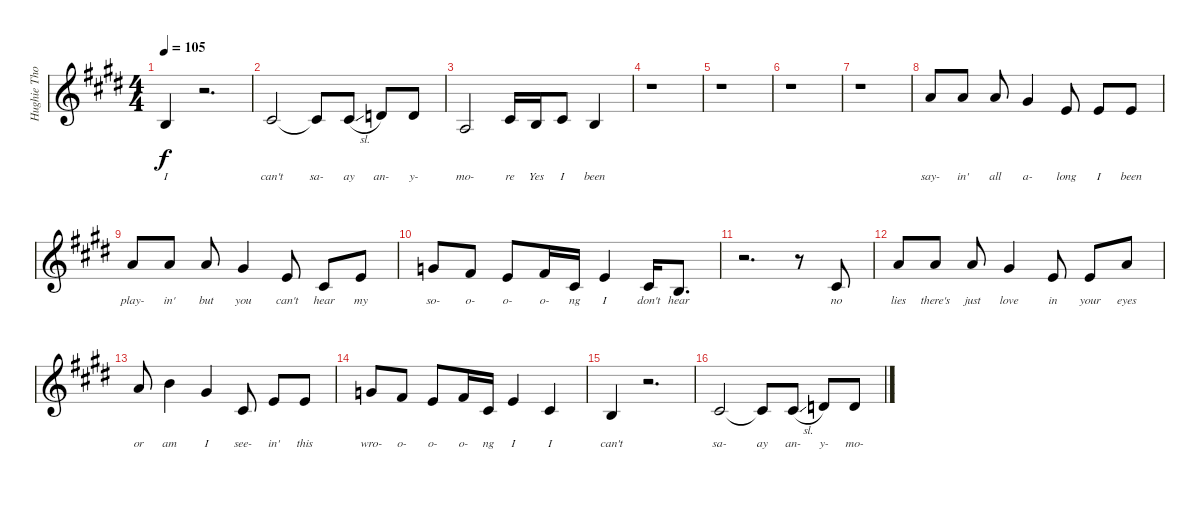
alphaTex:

\track ("Hughie Thomasson Vocals" "Hughie Tho") {instrument violin}
\staff {score}
\tuning (E4 B3 G3 D3 A2 E2) {hide}
\ts (4 4)
\tempo 105
\clef g2
\ks e
4.3{t}.4{lyrics (0 "I") lyrics (1 "") lyrics (2 "") lyrics (3 "") lyrics (4 "") dy f} r.2{d} |
6.3.2{lyrics (0 "can't") lyrics (1 "") lyrics (2 "") lyrics (3 "") lyrics (4 "")} 6.3{t}.8{lyrics (0 "sa-") lyrics (1 "") lyrics (2 "") lyrics (3 "") lyrics (4 "")} 6.3{sl}.8{lyrics (0 "ay") lyrics (1 "") lyrics (2 "") lyrics (3 "") lyrics (4 "")} 7.3.8{lyrics (0 "an-") lyrics (1 "") lyrics (2 "") lyrics (3 "") lyrics (4 "")} 7.3.8{lyrics (0 "y-") lyrics (1 "") lyrics (2 "") lyrics (3 "") lyrics (4 "")} |
7.4.2{lyrics (0 "mo-") lyrics (1 "") lyrics (2 "") lyrics (3 "") lyrics (4 "")} 6.3.16{lyrics (0 "re") lyrics (1 "") lyrics (2 "") lyrics (3 "") lyrics (4 "")} 4.3.16{lyrics (0 "Yes") lyrics (1 "") lyrics (2 "") lyrics (3 "") lyrics (4 "")} 6.3.8{lyrics (0 "I") lyrics (1 "") lyrics (2 "") lyrics (3 "") lyrics (4 "")} 4.3.4{lyrics (0 "been") lyrics (1 "") lyrics (2 "") lyrics (3 "") lyrics (4 "")} |
r.1 |
r.1 |
r.1 |
r.1 |
5.1.8{lyrics (0 "say-") lyrics (1 "") lyrics (2 "") lyrics (3 "") lyrics (4 "")} 5.1.8{lyrics (0 "in'") lyrics (1 "") lyrics (2 "") lyrics (3 "") lyrics (4 "")} 5.1.8{lyrics (0 "all") lyrics (1 "") lyrics (2 "") lyrics (3 "") lyrics (4 "")} 4.1.4{lyrics (0 "a-") lyrics (1 "") lyrics (2 "") lyrics (3 "") lyrics (4 "")} 5.2.8{lyrics (0 "long") lyrics (1 "") lyrics (2 "") lyrics (3 "") lyrics (4 "")} 5.2.8{lyrics (0 "I") lyrics (1 "") lyrics (2 "") lyrics (3 "") lyrics (4 "")} 5.2.8{lyrics (0 "been") lyrics (1 "") lyrics (2 "") lyrics (3 "") lyrics (4 "")} |
5.1.8{lyrics (0 "play-") lyrics (1 "") lyrics (2 "") lyrics (3 "") lyrics (4 "")} 5.1.8{lyrics (0 "in'") lyrics (1 "") lyrics (2 "") lyrics (3 "") lyrics (4 "")} 5.1.8{lyrics (0 "but") lyrics (1 "") lyrics (2 "") lyrics (3 "") lyrics (4 "")} 4.1.4{lyrics (0 "you") lyrics (1 "") lyrics (2 "") lyrics (3 "") lyrics (4 "")} 5.2.8{lyrics (0 "can't") lyrics (1 "") lyrics (2 "") lyrics (3 "") lyrics (4 "")} 6.3.8{lyrics (0 "hear") lyrics (1 "") lyrics (2 "") lyrics (3 "") lyrics (4 "")} 5.2.8{lyrics (0 "my") lyrics (1 "") lyrics (2 "") lyrics (3 "") lyrics (4 "")} |
8.2.8{lyrics (0 "so-") lyrics (1 "") lyrics (2 "") lyrics (3 "") lyrics (4 "")} 7.2.8{lyrics (0 "o-") lyrics (1 "") lyrics (2 "") lyrics (3 "") lyrics (4 "")} 5.2.8{lyrics (0 "o-") lyrics (1 "") lyrics (2 "") lyrics (3 "") lyrics (4 "")} 7.2.16{lyrics (0 "o-") lyrics (1 "") lyrics (2 "") lyrics (3 "") lyrics (4 "")} 6.3.16{lyrics (0 "ng") lyrics (1 "") lyrics (2 "") lyrics (3 "") lyrics (4 "")} 5.2.4{lyrics (0 "I") lyrics (1 "") lyrics (2 "") lyrics (3 "") lyrics (4 "")} 6.3.16{lyrics (0 "don't") lyrics (1 "") lyrics (2 "") lyrics (3 "") lyrics (4 "")} 4.3.8{d lyrics (0 "hear") lyrics (1 "") lyrics (2 "") lyrics (3 "") lyrics (4 "")} |
r.2{d} r.8 6.3.8{lyrics (0 "no") lyrics (1 "") lyrics (2 "") lyrics (3 "") lyrics (4 "")} |
5.1.8{lyrics (0 "lies") lyrics (1 "") lyrics (2 "") lyrics (3 "") lyrics (4 "")} 5.1.8{lyrics (0 "there's") lyrics (1 "") lyrics (2 "") lyrics (3 "") lyrics (4 "")} 5.1.8{lyrics (0 "just") lyrics (1 "") lyrics (2 "") lyrics (3 "") lyrics (4 "")} 4.1.4{lyrics (0 "love") lyrics (1 "") lyrics (2 "") lyrics (3 "") lyrics (4 "")} 5.2.8{lyrics (0 "in") lyrics (1 "") lyrics (2 "") lyrics (3 "") lyrics (4 "")} 5.2.8{lyrics (0 "your") lyrics (1 "") lyrics (2 "") lyrics (3 "") lyrics (4 "")} 5.1.8{lyrics (0 "eyes") lyrics (1 "") lyrics (2 "") lyrics (3 "") lyrics (4 "")} |
5.1.8{lyrics (0 "or") lyrics (1 "") lyrics (2 "") lyrics (3 "") lyrics (4 "")} 7.1.4{lyrics (0 "am") lyrics (1 "") lyrics (2 "") lyrics (3 "") lyrics (4 "")} 4.1.4{lyrics (0 "I") lyrics (1 "") lyrics (2 "") lyrics (3 "") lyrics (4 "")} 6.3.8{lyrics (0 "see-") lyrics (1 "") lyrics (2 "") lyrics (3 "") lyrics (4 "")} 5.2.8{lyrics (0 "in'") lyrics (1 "") lyrics (2 "") lyrics (3 "") lyrics (4 "")} 5.2.8{lyrics (0 "this") lyrics (1 "") lyrics (2 "") lyrics (3 "") lyrics (4 "")} |
8.2.8{lyrics (0 "wro-") lyrics (1 "") lyrics (2 "") lyrics (3 "") lyrics (4 "")} 7.2.8{lyrics (0 "o-") lyrics (1 "") lyrics (2 "") lyrics (3 "") lyrics (4 "")} 5.2.8{lyrics (0 "o-") lyrics (1 "") lyrics (2 "") lyrics (3 "") lyrics (4 "")} 7.2.16{lyrics (0 "o-") lyrics (1 "") lyrics (2 "") lyrics (3 "") lyrics (4 "")} 6.3.16{lyrics (0 "ng") lyrics (1 "") lyrics (2 "") lyrics (3 "") lyrics (4 "")} 5.2.4{lyrics (0 "I") lyrics (1 "") lyrics (2 "") lyrics (3 "") lyrics (4 "")} 6.3.4{lyrics (0 "I") lyrics (1 "") lyrics (2 "") lyrics (3 "") lyrics (4 "")} |
4.3.4{lyrics (0 "can't") lyrics (1 "") lyrics (2 "") lyrics (3 "") lyrics (4 "")} r.2{d} |
6.3.2{lyrics (0 "sa-") lyrics (1 "") lyrics (2 "") lyrics (3 "") lyrics (4 "")} 6.3{t}.8{lyrics (0 "ay") lyrics (1 "") lyrics (2 "") lyrics (3 "") lyrics (4 "")} 6.3{sl}.8{lyrics (0 "an-") lyrics (1 "") lyrics (2 "") lyrics (3 "") lyrics (4 "")} 7.3.8{lyrics (0 "y-") lyrics (1 "") lyrics (2 "") lyrics (3 "") lyrics (4 "")} 7.3.8{lyrics (0 "mo-") lyrics (1 "") lyrics (2 "") lyrics (3 "") lyrics (4 "")}
